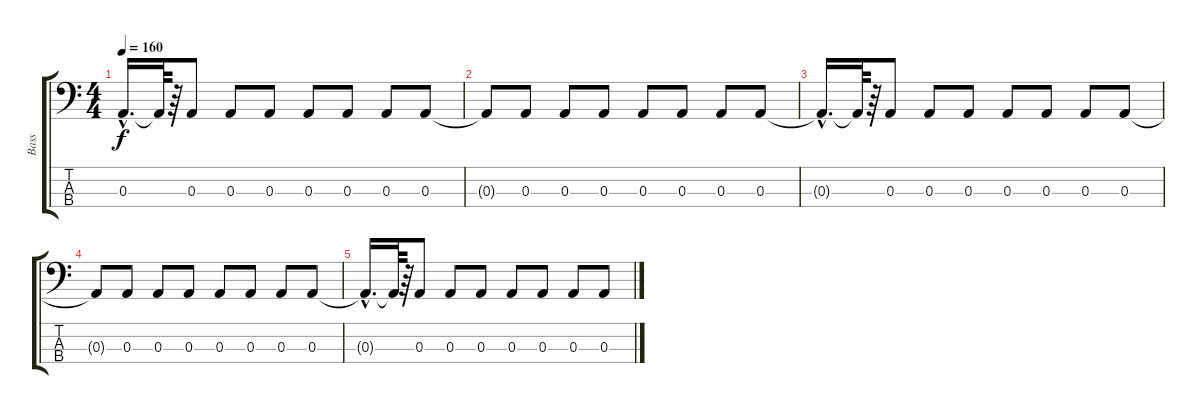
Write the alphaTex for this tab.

\track ("Bass" "Bass") {instrument electricbassfinger}
\staff {score tabs}
\tuning (G2 D2 A1 E1) {hide}
\ts (4 4)
\tempo 160
\clef f4
\ks c
0.3{hac t}.16{d dy f volume 9} 0.3{t}.64 r.64 0.3.8 0.3.8 0.3.8 0.3.8 0.3.8 0.3.8 0.3.8 |
0.3{t}.8{volume 3} 0.3.8 0.3.8 0.3.8 0.3.8 0.3.8 0.3.8 0.3.8 |
0.3{hac t}.16{d} 0.3{t}.64 r.64 0.3.8 0.3.8 0.3.8 0.3.8 0.3.8 0.3.8 0.3.8 |
0.3{t}.8{volume 1} 0.3.8 0.3.8 0.3.8 0.3.8 0.3.8 0.3.8 0.3.8 |
0.3{hac t}.16{d} 0.3{t}.64 r.64 0.3.8 0.3.8 0.3.8 0.3.8 0.3.8 0.3.8 0.3.8
